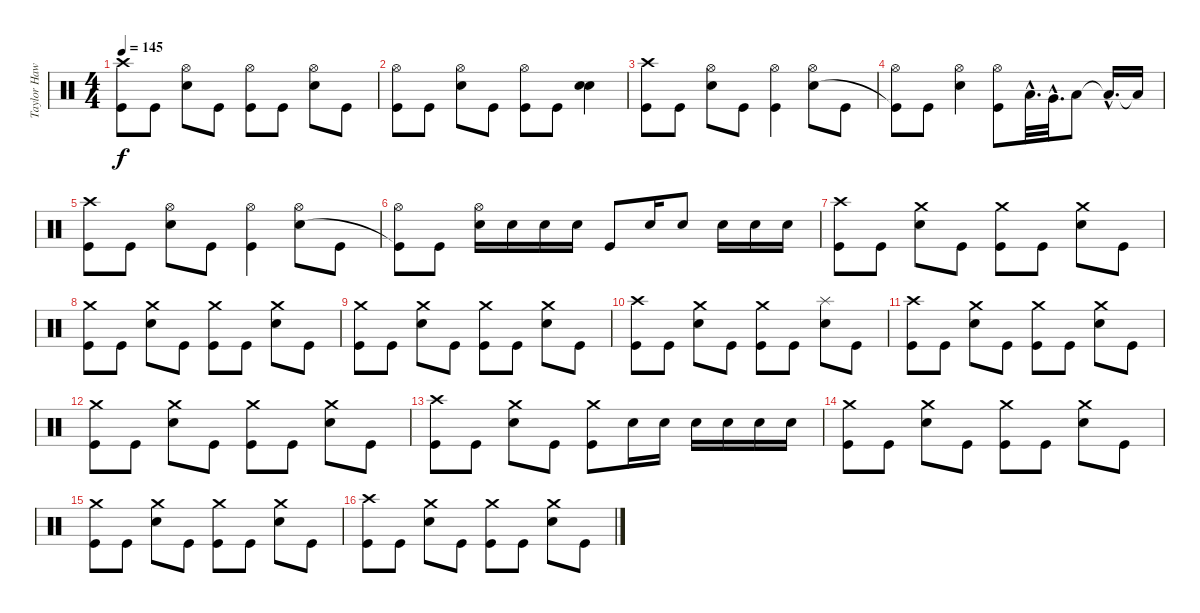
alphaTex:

\track ("Taylor Hawkins" "Taylor Haw") {instrument percussion}
\staff {score}
\articulation defaults
\ts (4 4)
\tempo 145
\clef neutral
\ks c
("Crash high (hit)" "Kick (hit)").8{dy f} "Kick (hit)".8 ("Hi-Hat (open)" "Electric Snare (hit)").8 "Kick (hit)".8 ("Hi-Hat (open)" "Kick (hit)").8 "Kick (hit)".8 ("Hi-Hat (open)" "Electric Snare (hit)").8 "Kick (hit)".8 |
("Hi-Hat (open)" "Kick (hit)").8 "Kick (hit)".8 ("Hi-Hat (open)" "Electric Snare (hit)").8 "Kick (hit)".8 ("Hi-Hat (open)" "Kick (hit)").8 "Kick (hit)".8 ("Snare (hit) 2" "Electric Snare (hit)").4 |
("Crash high (hit)" "Kick (hit)").8 "Kick (hit)".8 ("Hi-Hat (open)" "Electric Snare (hit)").8 "Kick (hit)".8 ("Hi-Hat (open)" "Kick (hit)").4 ("Hi-Hat (open)" "Electric Snare (hit)").8 "Kick (hit)".8 |
("Hi-Hat (open)" "Kick (hit)"{t}).8 "Kick (hit)".8 ("Hi-Hat (open)" "Electric Snare (hit)").4 ("Hi-Hat (open)" "Kick (hit)").8 "Low Tom (hit)"{hac}.32{d} "Very Low Tom (hit)"{hac}.32{d} "Low Floor Tom (hit)".8 "Low Floor Tom (hit)"{hac t}.16{d} "Low Floor Tom (hit)"{t}.16 |
("Crash high (hit)" "Kick (hit)").8 "Kick (hit)".8 ("Hi-Hat (open)" "Electric Snare (hit)").8 "Kick (hit)".8 ("Hi-Hat (open)" "Kick (hit)").4 ("Hi-Hat (open)" "Electric Snare (hit)").8 "Kick (hit)".8 |
("Hi-Hat (open)" "Kick (hit)"{t}).8 "Kick (hit)".8 ("Hi-Hat (open)" "Electric Snare (hit)").16 "Electric Snare (hit)".16 "Electric Snare (hit)".16 "Electric Snare (hit)".16 "Kick (hit)".8 "Electric Snare (hit)".16 "Electric Snare (hit)".8 "Electric Snare (hit)".16 "Electric Snare (hit)".16 "Electric Snare (hit)".16 |
("Crash high (hit)" "Kick (hit)").8 "Kick (hit)".8 ("Crash medium (hit)" "Electric Snare (hit)").8 "Kick (hit)".8 ("Crash medium (hit)" "Kick (hit)").8 "Kick (hit)".8 ("Crash medium (hit)" "Electric Snare (hit)").8 "Kick (hit)".8 |
("Crash medium (hit)" "Kick (hit)").8 "Kick (hit)".8 ("Crash medium (hit)" "Electric Snare (hit)").8 "Kick (hit)".8 ("Crash medium (hit)" "Kick (hit)").8 "Kick (hit)".8 ("Crash medium (hit)" "Electric Snare (hit)").8 "Kick (hit)".8 |
("Crash medium (hit)" "Kick (hit)").8 "Kick (hit)".8 ("Crash medium (hit)" "Electric Snare (hit)").8 "Kick (hit)".8 ("Crash medium (hit)" "Kick (hit)").8 "Kick (hit)".8 ("Crash medium (hit)" "Electric Snare (hit)").8 "Kick (hit)".8 |
("Crash high (hit)" "Kick (hit)").8 "Kick (hit)".8 ("Crash medium (hit)" "Electric Snare (hit)").8 "Kick (hit)".8 ("Crash medium (hit)" "Kick (hit)").8 "Kick (hit)".8 ("Splash (hit)" "Electric Snare (hit)").8 "Kick (hit)".8 |
("Crash high (hit)" "Kick (hit)").8 "Kick (hit)".8 ("Crash medium (hit)" "Electric Snare (hit)").8 "Kick (hit)".8 ("Crash medium (hit)" "Kick (hit)").8 "Kick (hit)".8 ("Crash medium (hit)" "Electric Snare (hit)").8 "Kick (hit)".8 |
("Crash medium (hit)" "Kick (hit)").8 "Kick (hit)".8 ("Crash medium (hit)" "Electric Snare (hit)").8 "Kick (hit)".8 ("Crash medium (hit)" "Kick (hit)").8 "Kick (hit)".8 ("Crash medium (hit)" "Electric Snare (hit)").8 "Kick (hit)".8 |
("Crash high (hit)" "Kick (hit)").8 "Kick (hit)".8 ("Crash medium (hit)" "Electric Snare (hit)").8 "Kick (hit)".8 ("Crash medium (hit)" "Kick (hit)").8 "Electric Snare (hit)".16 "Electric Snare (hit)".16 "Electric Snare (hit)".16 "Electric Snare (hit)".16 "Electric Snare (hit)".16 "Electric Snare (hit)".16 |
("Crash medium (hit)" "Kick (hit)").8 "Kick (hit)".8 ("Crash medium (hit)" "Electric Snare (hit)").8 "Kick (hit)".8 ("Crash medium (hit)" "Kick (hit)").8 "Kick (hit)".8 ("Crash medium (hit)" "Electric Snare (hit)").8 "Kick (hit)".8 |
("Crash medium (hit)" "Kick (hit)").8 "Kick (hit)".8 ("Crash medium (hit)" "Electric Snare (hit)").8 "Kick (hit)".8 ("Crash medium (hit)" "Kick (hit)").8 "Kick (hit)".8 ("Crash medium (hit)" "Electric Snare (hit)").8 "Kick (hit)".8 |
("Crash high (hit)" "Kick (hit)").8 "Kick (hit)".8 ("Crash medium (hit)" "Electric Snare (hit)").8 "Kick (hit)".8 ("Crash medium (hit)" "Kick (hit)").8 "Kick (hit)".8 ("Crash medium (hit)" "Electric Snare (hit)").8 "Kick (hit)".8
